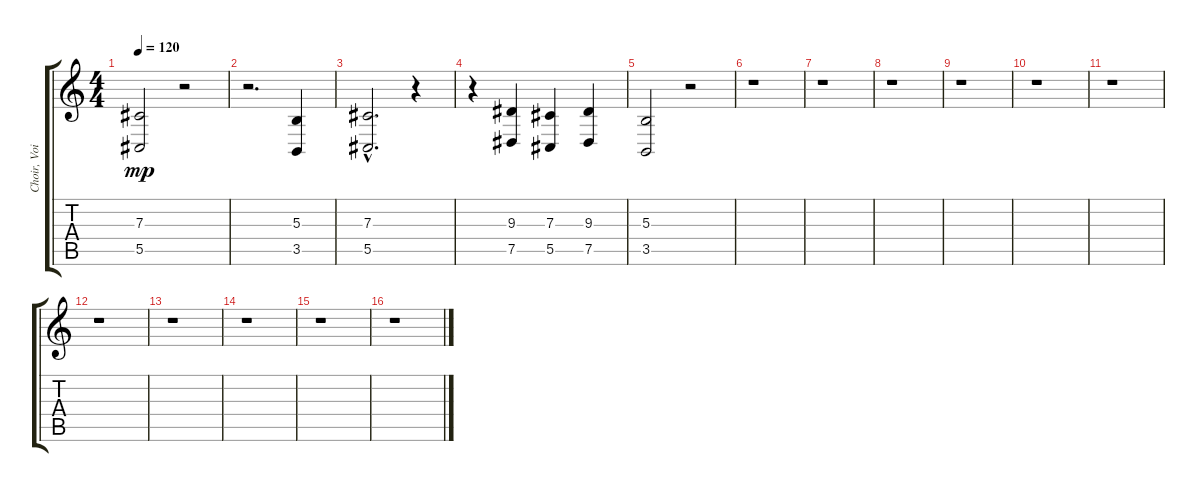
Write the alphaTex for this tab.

\track ("Choir, Voice" "Choir, Voi") {instrument synthvoice}
\staff {score tabs}
\tuning (Eb4 Bb3 Gb3 Db3 Ab2 Eb2) {hide}
\ts (4 4)
\tempo 120
\clef g2
\ks c
(7.3 5.5).2{dy mp} r.2 |
r.2{d} (5.3 3.5).4 |
(7.3{hac} 5.5{hac}).2{d} r.4 |
r.4 (9.3 7.5).4 (7.3 5.5).4 (9.3 7.5).4 |
(5.3 3.5).2 r.2 |
r.1 |
r.1 |
r.1 |
r.1 |
r.1 |
r.1 |
r.1 |
r.1 |
r.1 |
r.1 |
r.1
